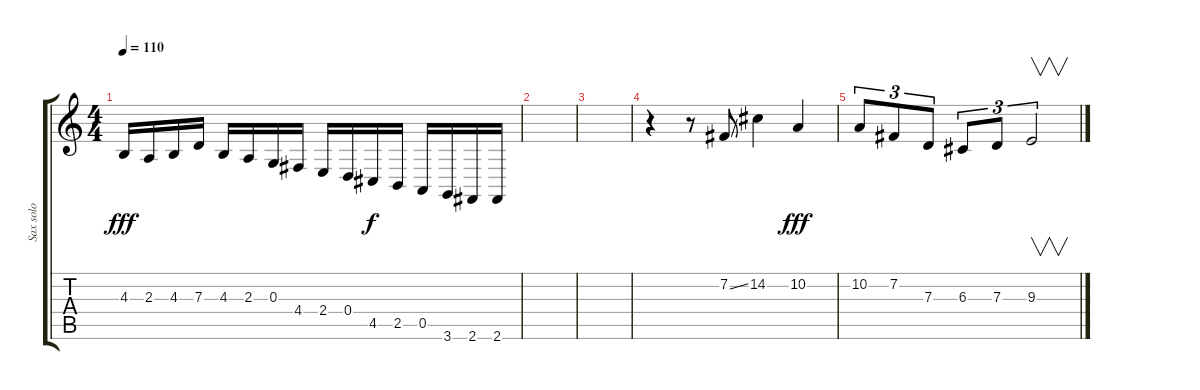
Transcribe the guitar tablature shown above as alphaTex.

\track ("Sax solo" "Sax solo") {instrument altosax}
\staff {score tabs}
\tuning (E4 B3 G3 D3 A2 E2) {hide}
\ts (4 4)
\tempo 110
\clef g2
\ks c
4.3.16{dy fff} 2.3.16 4.3.16 7.3.16 4.3.16 2.3.16 0.3.16 4.4.16 2.4.16 0.4.16 4.5.16{dy f} 2.5.16 0.5.16 3.6.16 2.6.16 2.6.16 |
|
|
r.4 r.8 7.2{ss}.8 14.2.4 10.2.4{dy fff} |
10.2.8{tu (3 2)} 7.2.8{tu (3 2)} 7.3.8{tu (3 2)} 6.3.8{tu (3 2)} 7.3.8{tu (3 2)} 9.3.2{v tu (3 2)}
